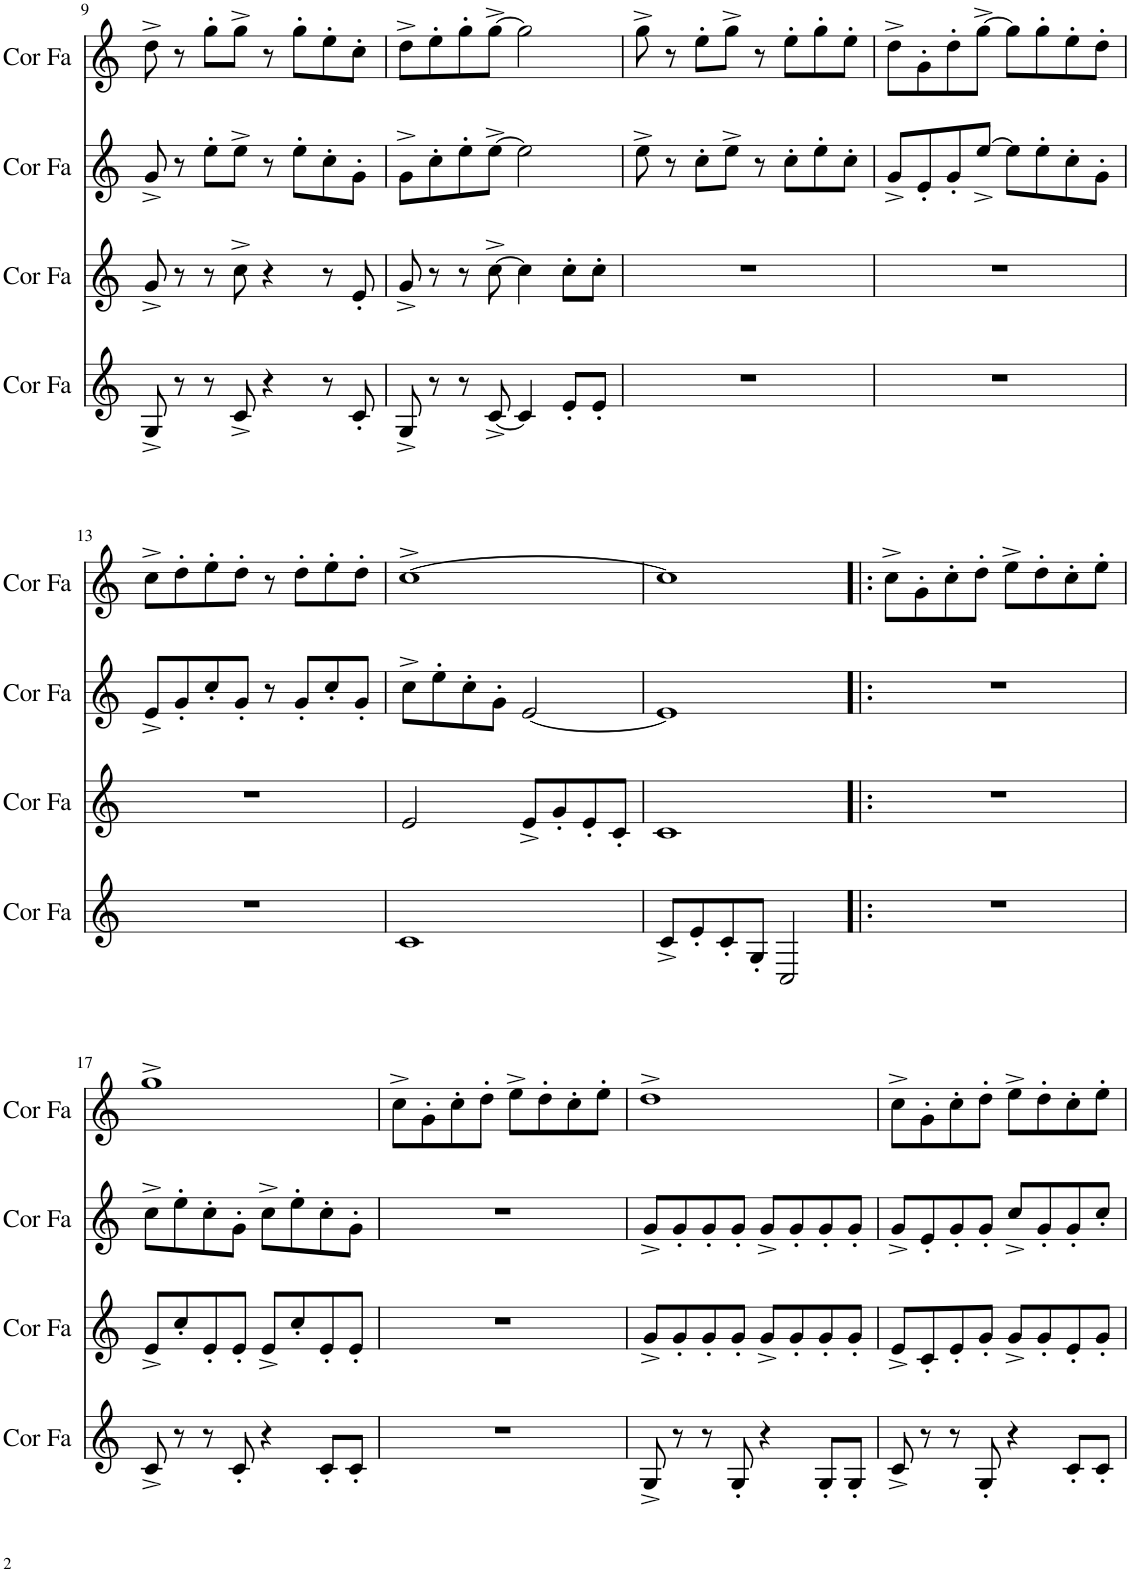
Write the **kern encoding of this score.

**kern	**kern	**kern	**kern
*part4	*part3	*part2	*part1
*staff4	*staff3	*staff2	*staff1
*I"Cor en Fa	*I"Cor en Fa	*I"Cor en Fa	*I"Cor en Fa
*I'Cor Fa	*I'Cor Fa	*I'Cor Fa	*I'Cor Fa
!!LO:PB:g=z
*clefG2	*clefG2	*clefG2	*clefG2
*Trd4c7	*Trd4c7	*Trd4c7	*Trd4c7
*k[]	*k[]	*k[]	*k[]
*M4/4	*M4/4	*M4/4	*M4/4
=9	=9	=9	=9
8G^/	8g^/	8g^/	8dd^\
8r	8r	8r	8r
8r	8r	8ee'\L	8gg'\L
8c^/	8cc^\	8ee^\J	8gg^\J
4r	4r	8r	8r
.	.	8ee'\L	8gg'\L
8r	8r	8cc'\	8ee'\
8c'/	8e'/	8g'\J	8cc'\J
=10	=10	=10	=10
8G^/	8g^/	8g^\L	8dd^\L
8r	8r	8cc'\	8ee'\
8r	8r	8ee'\	8gg'\
[8c^/	[8cc^\	[8ee^\J	[8gg^\J
4c/]	4cc\]	2ee\]	2gg\]
8e'/L	8cc'\L	.	.
8e'/J	8cc'\J	.	.
=11	=11	=11	=11
1r	1r	8ee^\	8gg^\
.	.	8r	8r
.	.	8cc'\L	8ee'\L
.	.	8ee^\J	8gg^\J
.	.	8r	8r
.	.	8cc'\L	8ee'\L
.	.	8ee'\	8gg'\
.	.	8cc'\J	8ee'\J
=12	=12	=12	=12
1r	1r	8g^/L	8dd^\L
.	.	8e'/	8g'\
.	.	8g'/	8dd'\
.	.	[8ee^/J	[8gg^\J
.	.	8ee\L]	8gg\L]
.	.	8ee'\	8gg'\
.	.	8cc'\	8ee'\
.	.	8g'\J	8dd'\J
!!LO:LB:g=z
=13	=13	=13	=13
1r	1r	8e^/L	8cc^\L
.	.	8g'/	8dd'\
.	.	8cc'/	8ee'\
.	.	8g'/J	8dd'\J
.	.	8r	8r
.	.	8g'/L	8dd'\L
.	.	8cc'/	8ee'\
.	.	8g'/J	8dd'\J
=14	=14	=14	=14
1c	2e/	8cc^\L	[1cc^
.	.	8ee'\	.
.	.	8cc'\	.
.	.	8g'\J	.
.	8e^/L	[2e/	.
.	8g'/	.	.
.	8e'/	.	.
.	8c'/J	.	.
=15	=15	=15	=15
8c^/L	1c	1e]	1cc]
8e'/	.	.	.
8c'/	.	.	.
8G'/J	.	.	.
2C/	.	.	.
=16!|:	=16!|:	=16!|:	=16!|:
1r	1r	1r	8cc^\L
.	.	.	8g'\
.	.	.	8cc'\
.	.	.	8dd'\J
.	.	.	8ee^\L
.	.	.	8dd'\
.	.	.	8cc'\
.	.	.	8ee'\J
!!LO:LB:g=z
=17	=17	=17	=17
8c^/	8e^/L	8cc^\L	1gg^
8r	8cc'/	8ee'\	.
8r	8e'/	8cc'\	.
8c'/	8e'/J	8g'\J	.
4r	8e^/L	8cc^\L	.
.	8cc'/	8ee'\	.
8c'/L	8e'/	8cc'\	.
8c'/J	8e'/J	8g'\J	.
=18	=18	=18	=18
1r	1r	1r	8cc^\L
.	.	.	8g'\
.	.	.	8cc'\
.	.	.	8dd'\J
.	.	.	8ee^\L
.	.	.	8dd'\
.	.	.	8cc'\
.	.	.	8ee'\J
=19	=19	=19	=19
8G^/	8g^/L	8g^/L	1dd^
8r	8g'/	8g'/	.
8r	8g'/	8g'/	.
8G'/	8g'/J	8g'/J	.
4r	8g^/L	8g^/L	.
.	8g'/	8g'/	.
8G'/L	8g'/	8g'/	.
8G'/J	8g'/J	8g'/J	.
=20	=20	=20	=20
8c^/	8e^/L	8g^/L	8cc^\L
8r	8c'/	8e'/	8g'\
8r	8e'/	8g'/	8cc'\
8G'/	8g'/J	8g'/J	8dd'\J
4r	8g^/L	8cc^/L	8ee^\L
.	8g'/	8g'/	8dd'\
8c'/L	8e'/	8g'/	8cc'\
8c'/J	8g'/J	8cc'/J	8ee'\J
=	=	=	=
*-	*-	*-	*-
